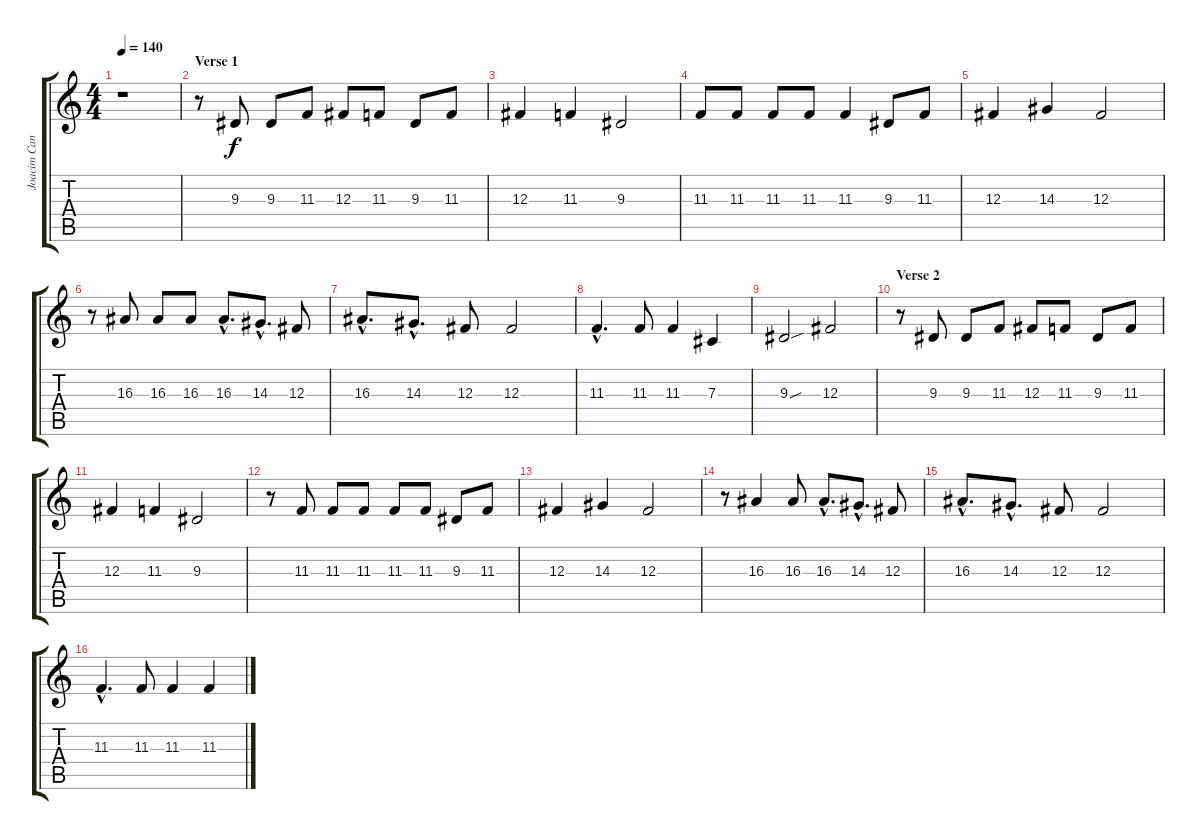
\track ("Joacim Cans :: Vocals" "Joacim Can") {instrument accordion}
\staff {score tabs}
\tuning (Eb4 Bb3 Gb3 Db3 Ab2 Eb2) {hide}
\ts (4 4)
\tempo 140
\clef g2
\ks c
r.1{dy f} |
\section ("" "Verse 1")
r.8 9.3.8 9.3.8 11.3.8 12.3.8 11.3.8 9.3.8 11.3.8 |
12.3.4 11.3.4 9.3.2 |
11.3.8 11.3.8 11.3.8 11.3.8 11.3.4 9.3.8 11.3.8 |
12.3.4 14.3.4 12.3.2 |
r.8 16.3.8 16.3.8 16.3.8 16.3{hac}.8{d} 14.3{hac}.8{d} 12.3.8 |
16.3{hac}.8{d} 14.3{hac}.8{d} 12.3.8 12.3.2 |
11.3{hac}.4{d} 11.3.8 11.3.4 7.3.4 |
9.3{sou}.2 12.3.2 |
\section ("" "Verse 2")
r.8 9.3.8 9.3.8 11.3.8 12.3.8 11.3.8 9.3.8 11.3.8 |
12.3.4 11.3.4 9.3.2 |
r.8 11.3.8 11.3.8 11.3.8 11.3.8 11.3.8 9.3.8 11.3.8 |
12.3.4 14.3.4 12.3.2 |
r.8 16.3.4 16.3.8 16.3{hac}.8{d} 14.3{hac}.8{d} 12.3.8 |
16.3{hac}.8{d} 14.3{hac}.8{d} 12.3.8 12.3.2 |
11.3{hac}.4{d} 11.3.8 11.3.4 11.3.4
